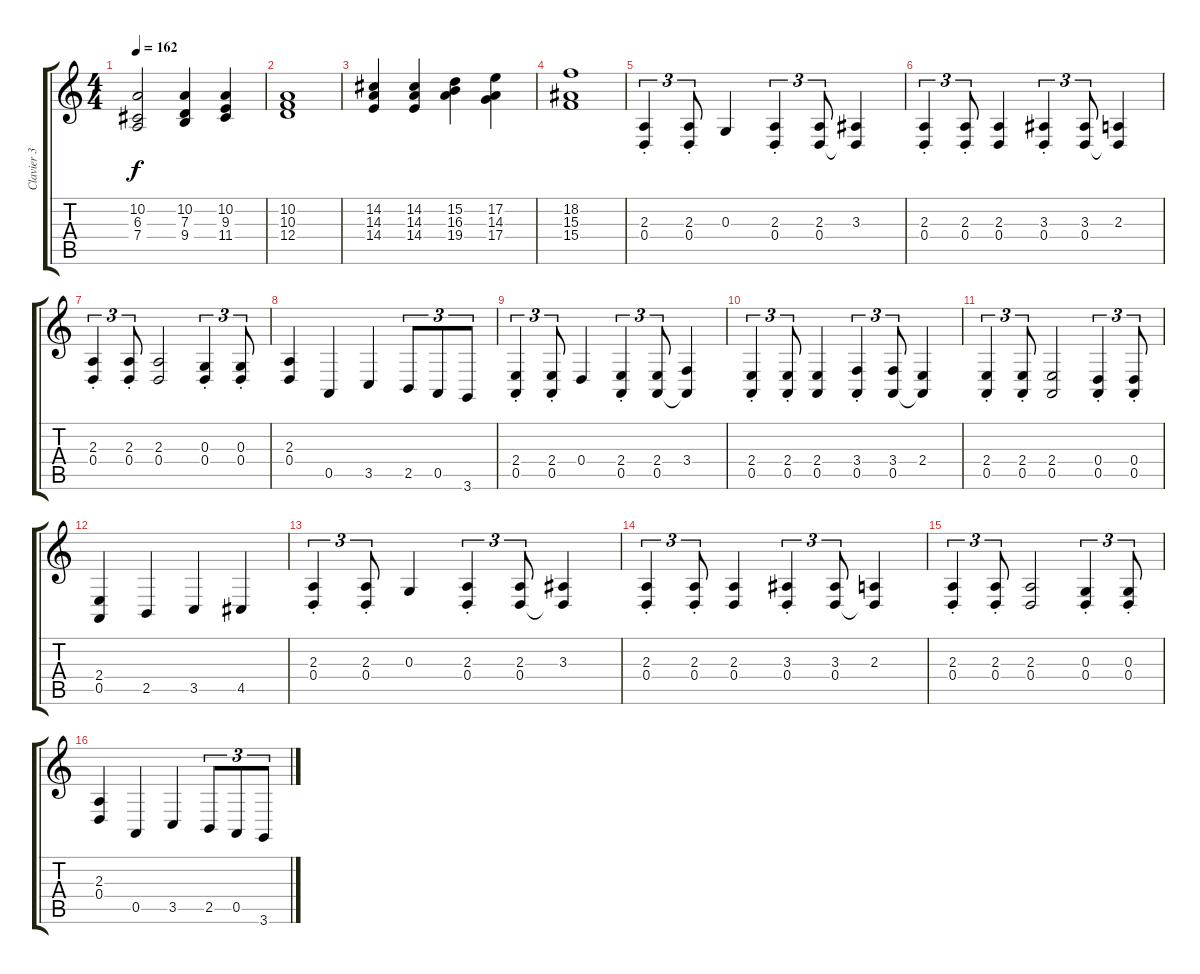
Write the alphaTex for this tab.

\track ("Clavier 3" "Clavier 3") {instrument rockorgan}
\staff {score tabs}
\tuning (E4 B3 G3 D3 A2 E2) {hide}
\ts (4 4)
\tempo 162
\clef g2
\ks c
(10.2 6.3 7.4).2{dy f} (10.2 7.3 9.4).4 (10.2 9.3 11.4).4 |
(10.2 10.3 12.4).1 |
(14.2 14.3 14.4).4 (14.2 14.3 14.4).4 (15.2 16.3 19.4).4 (17.2 14.3 17.4).4 |
(18.2 15.3 15.4).1 |
(2.3{st} 0.4{st}).4{tu (3 2) volume 10} (2.3{st} 0.4{st}).8{tu (3 2)} 0.3.4 (2.3{st} 0.4{st}).4{tu (3 2)} (2.3 0.4).8{tu (3 2)} (3.3 0.4{t}).4 |
(2.3{st} 0.4{st}).4{tu (3 2)} (2.3{st} 0.4{st}).8{tu (3 2)} (2.3 0.4).4 (3.3{st} 0.4{st}).4{tu (3 2)} (3.3 0.4).8{tu (3 2)} (2.3 0.4{t}).4 |
(2.3{st} 0.4{st}).4{tu (3 2)} (2.3{st} 0.4{st}).8{tu (3 2)} (2.3 0.4).2 (0.3{st} 0.4{st}).4{tu (3 2)} (0.3{st} 0.4{st}).8{tu (3 2)} |
(2.3 0.4).4 0.5.4 3.5.4 2.5.8{tu (3 2)} 0.5.8{tu (3 2)} 3.6.8{tu (3 2)} |
(2.4{st} 0.5{st}).4{tu (3 2)} (2.4{st} 0.5{st}).8{tu (3 2)} 0.4.4 (2.4{st} 0.5{st}).4{tu (3 2)} (2.4 0.5).8{tu (3 2)} (3.4 0.5{t}).4 |
(2.4{st} 0.5{st}).4{tu (3 2)} (2.4{st} 0.5{st}).8{tu (3 2)} (2.4 0.5).4 (3.4{st} 0.5{st}).4{tu (3 2)} (3.4 0.5).8{tu (3 2)} (2.4 0.5{t}).4 |
(2.4{st} 0.5{st}).4{tu (3 2)} (2.4{st} 0.5{st}).8{tu (3 2)} (2.4 0.5).2 (0.4{st} 0.5{st}).4{tu (3 2)} (0.4{st} 0.5{st}).8{tu (3 2)} |
(2.4 0.5).4 2.5.4 3.5.4 4.5.4 |
(2.3{st} 0.4{st}).4{tu (3 2)} (2.3{st} 0.4{st}).8{tu (3 2)} 0.3.4 (2.3{st} 0.4{st}).4{tu (3 2)} (2.3 0.4).8{tu (3 2)} (3.3 0.4{t}).4 |
(2.3{st} 0.4{st}).4{tu (3 2)} (2.3{st} 0.4{st}).8{tu (3 2)} (2.3 0.4).4 (3.3{st} 0.4{st}).4{tu (3 2)} (3.3 0.4).8{tu (3 2)} (2.3 0.4{t}).4 |
(2.3{st} 0.4{st}).4{tu (3 2)} (2.3{st} 0.4{st}).8{tu (3 2)} (2.3 0.4).2 (0.3{st} 0.4{st}).4{tu (3 2)} (0.3{st} 0.4{st}).8{tu (3 2)} |
(2.3 0.4).4 0.5.4 3.5.4 2.5.8{tu (3 2)} 0.5.8{tu (3 2)} 3.6.8{tu (3 2)}
